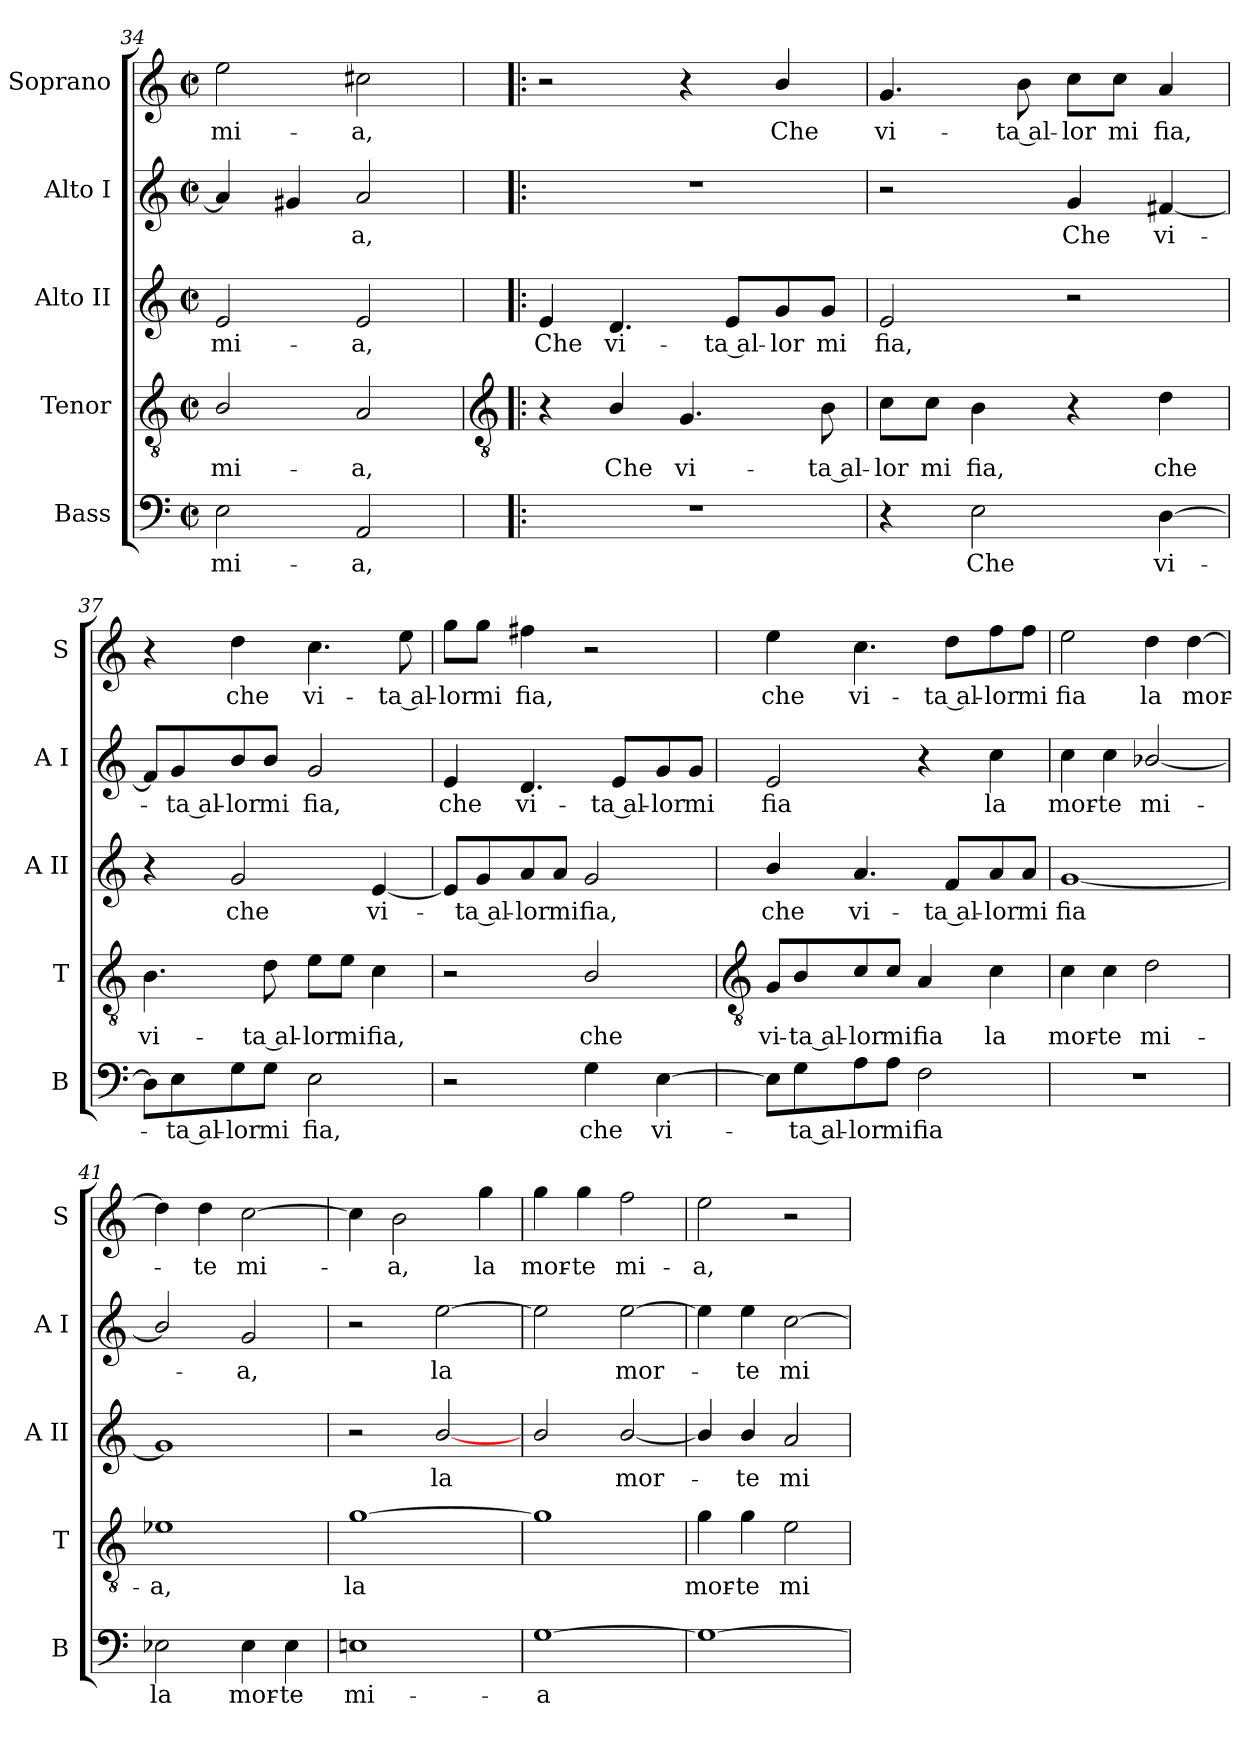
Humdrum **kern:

**kern	**text	**kern	**text	**kern	**text	**kern	**text	**kern	**text
*part5	*part5	*part4	*part4	*part3	*part3	*part2	*part2	*part1	*part1
*staff5	*staff5	*staff4	*staff4	*staff3	*staff3	*staff2	*staff2	*staff1	*staff1
*I"Bass	*	*I"Tenor	*	*I"Alto II	*	*I"Alto I	*	*I"Soprano	*
*I'B	*	*I'T	*	*I'A II	*	*I'A I	*	*I'S	*
*clefF4	*	*clefGv2	*	*clefG2	*	*clefG2	*	*clefG2	*
*k[]	*	*k[]	*	*k[]	*	*k[]	*	*k[]	*
*C:	*	*C:	*	*C:	*	*C:	*	*C:	*
*M2/2	*	*M2/2	*	*M2/2	*	*M2/2	*	*M2/2	*
*met(c|)	*	*met(c|)	*	*met(c|)	*	*met(c|)	*	*met(c|)	*
=34	=34	=34	=34	=34	=34	=34	=34	=34	=34
!	!LO:LY:b	!	!LO:LY:b	!	!LO:LY:b	!	!	!	!LO:LY:b
2E	mi-	2B/	mi-	2e	mi-	4a]	.	2ee	mi-
.	.	.	.	.	.	4g#X	.	.	.
!	!LO:LY:b	!	!LO:LY:b	!	!LO:LY:b	!	!LO:LY:b	!	!LO:LY:b
2AA	-a,	2A	-a,	2e	-a,	2a	a,	2cc#X	-a,
!!LO:LB:g=z
=35!|:	=35!|:	=35!|:	=35!|:	=35!|:	=35!|:	=35!|:	=35!|:	=35!|:	=35!|:
*	*	*clefGv2	*	*	*	*	*	*	*
!	!	!	!	!	!LO:LY:b	!	!	!	!
1r	.	4r	.	4e	Che	1r	.	2r	.
!	!	!	!LO:LY:b	!	!LO:LY:b	!	!	!	!
.	.	4B/	Che	4.d	vi-	.	.	.	.
!	!	!	!LO:LY:b	!	!	!	!	!	!
.	.	4.G	vi-	.	.	.	.	4r	.
!	!	!	!	!	!LO:LY:b	!	!	!	!
.	.	.	.	8e/L	-ta al-	.	.	.	.
!	!	!	!	!	!LO:LY:b	!	!	!	!LO:LY:b
.	.	.	.	8g/	-lor	.	.	4b/	Che
!	!	!	!LO:LY:b	!	!LO:LY:b	!	!	!	!
.	.	8B	-ta al-	8g/J	mi	.	.	.	.
=36	=36	=36	=36	=36	=36	=36	=36	=36	=36
!	!	!	!LO:LY:b	!	!LO:LY:b	!	!	!	!LO:LY:b
4r	.	8c\L	-lor	2e	fia,	2r	.	4.g	vi-
!	!	!	!LO:LY:b	!	!	!	!	!	!
.	.	8c\J	mi	.	.	.	.	.	.
!	!LO:LY:b	!	!LO:LY:b	!	!	!	!	!	!
2E	Che	4B	fia,	.	.	.	.	.	.
!	!	!	!	!	!	!	!	!	!LO:LY:b
.	.	.	.	.	.	.	.	8b	-ta al-
!	!	!	!	!	!	!	!LO:LY:b	!	!LO:LY:b
.	.	4r	.	2r	.	4g	Che	8cc\L	-lor
!	!	!	!	!	!	!	!	!	!LO:LY:b
.	.	.	.	.	.	.	.	8cc\J	mi
!	!LO:LY:b	!	!LO:LY:b	!	!	!	!LO:LY:b	!	!LO:LY:b
[4D	vi-	4d	che	.	.	[4f#X	vi-	4a	fia,
=37	=37	=37	=37	=37	=37	=37	=37	=37	=37
!	!	!	!LO:LY:b	!	!	!	!	!	!
8D\L]	.	4.B	vi-	4r	.	8f#/L]	.	4r	.
!	!LO:LY:b	!	!	!	!	!	!LO:LY:b	!	!
8E\	ta al-	.	.	.	.	8g/	ta al-	.	.
!	!LO:LY:b	!	!	!	!LO:LY:b	!	!LO:LY:b	!	!LO:LY:b
8G\	-lor	.	.	2g	che	8b/	-lor	4dd	che
!	!LO:LY:b	!	!LO:LY:b	!	!	!	!LO:LY:b	!	!
8G\J	mi	8d	-ta al-	.	.	8b/J	mi	.	.
!	!LO:LY:b	!	!LO:LY:b	!	!	!	!LO:LY:b	!	!LO:LY:b
2E	fia,	8e\L	-lor	.	.	2g	fia,	4.cc	vi-
!	!	!	!LO:LY:b	!	!	!	!	!	!
.	.	8e\J	mi	.	.	.	.	.	.
!	!	!	!LO:LY:b	!	!LO:LY:b	!	!	!	!
.	.	4c	fia,	[4e	vi-	.	.	.	.
!	!	!	!	!	!	!	!	!	!LO:LY:b
.	.	.	.	.	.	.	.	8ee	-ta al-
=38	=38	=38	=38	=38	=38	=38	=38	=38	=38
!	!	!	!	!	!	!	!LO:LY:b	!	!LO:LY:b
2r	.	2r	.	8e/L]	.	4e	che	8gg\L	-lor
!	!	!	!	!	!LO:LY:b	!	!	!	!LO:LY:b
.	.	.	.	8g/	ta al-	.	.	8gg\J	mi
!	!	!	!	!	!LO:LY:b	!	!LO:LY:b	!	!LO:LY:b
.	.	.	.	8a/	-lor	4.d	vi-	4ff#X	fia,
!	!	!	!	!	!LO:LY:b	!	!	!	!
.	.	.	.	8a/J	mi	.	.	.	.
!	!LO:LY:b	!	!LO:LY:b	!	!LO:LY:b	!	!	!	!
4G	che	2B/	che	2g	fia,	.	.	2r	.
!	!	!	!	!	!	!	!LO:LY:b	!	!
.	.	.	.	.	.	8e/L	-ta al-	.	.
!	!LO:LY:b	!	!	!	!	!	!LO:LY:b	!	!
[4E	vi-	.	.	.	.	8g/	-lor	.	.
!	!	!	!	!	!	!	!LO:LY:b	!	!
.	.	.	.	.	.	8g/J	mi	.	.
!!LO:LB:g=z
=39	=39	=39	=39	=39	=39	=39	=39	=39	=39
*	*	*clefGv2	*	*	*	*	*	*	*
!	!	!	!LO:LY:b	!	!LO:LY:b	!	!LO:LY:b	!	!LO:LY:b
8E\L]	.	8G/L	vi-	4b/	che	2e	fia	4ee	che
!	!LO:LY:b	!	!LO:LY:b	!	!	!	!	!	!
8G\	ta al-	8B/	-ta al-	.	.	.	.	.	.
!	!LO:LY:b	!	!LO:LY:b	!	!LO:LY:b	!	!	!	!LO:LY:b
8A\	-lor	8c/	-lor	4.a	vi-	.	.	4.cc	vi-
!	!LO:LY:b	!	!LO:LY:b	!	!	!	!	!	!
8A\J	mi	8c/J	mi	.	.	.	.	.	.
!	!LO:LY:b	!	!LO:LY:b	!	!	!	!	!	!
2F	fia	4A	fia	.	.	4r	.	.	.
!	!	!	!	!	!LO:LY:b	!	!	!	!LO:LY:b
.	.	.	.	8f/L	-ta al-	.	.	8dd\L	-ta al-
!	!	!	!LO:LY:b	!	!LO:LY:b	!	!LO:LY:b	!	!LO:LY:b
.	.	4c	la	8a/	-lor	4cc	la	8ff\	-lor
!	!	!	!	!	!LO:LY:b	!	!	!	!LO:LY:b
.	.	.	.	8a/J	mi	.	.	8ff\J	mi
=40	=40	=40	=40	=40	=40	=40	=40	=40	=40
!	!	!	!LO:LY:b	!	!LO:LY:b	!	!LO:LY:b	!	!LO:LY:b
1r	.	4c	mor-	[1g	fia	4cc	mor-	2ee	fia
!	!	!	!LO:LY:b	!	!	!	!LO:LY:b	!	!
.	.	4c	-te	.	.	4cc	-te	.	.
!	!	!	!LO:LY:b	!	!	!	!LO:LY:b	!	!LO:LY:b
.	.	2d	mi-	.	.	[2b-X/	mi-	4dd	la
!	!	!	!	!	!	!	!	!	!LO:LY:b
.	.	.	.	.	.	.	.	[4dd	mor-
=41	=41	=41	=41	=41	=41	=41	=41	=41	=41
!	!LO:LY:b	!	!LO:LY:b	!	!	!	!	!	!
2E-X	la	1e-X	-a,	1g]	.	2b-/]	.	4dd]	.
!	!	!	!	!	!	!	!	!	!LO:LY:b
.	.	.	.	.	.	.	.	4dd	te
!	!LO:LY:b	!	!	!	!	!	!LO:LY:b	!	!LO:LY:b
4E-	mor-	.	.	.	.	2g	a,	[2cc	mi-
!	!LO:LY:b	!	!	!	!	!	!	!	!
4E-	-te	.	.	.	.	.	.	.	.
=42	=42	=42	=42	=42	=42	=42	=42	=42	=42
!	!LO:LY:b	!	!LO:LY:b	!	!	!	!	!	!
1En	mi-	[1g	la	2r	.	2r	.	4cc]	.
!	!	!	!	!	!	!	!	!	!LO:LY:b
.	.	.	.	.	.	.	.	2b	a,
!	!	!	!	!	!LO:LY:b	!	!LO:LY:b	!	!
.	.	.	.	[2b/	la	[2ee	la	.	.
!	!	!	!	!	!	!	!	!	!LO:LY:b
.	.	.	.	.	.	.	.	4gg	la
=43	=43	=43	=43	=43	=43	=43	=43	=43	=43
!	!LO:LY:b	!	!	!	!	!	!	!	!LO:LY:b
[1G	-a	1g]	.	2b/	.	2ee]	.	4gg	mor-
!	!	!	!	!	!	!	!	!	!LO:LY:b
.	.	.	.	.	.	.	.	4gg	-te
!	!	!	!	!	!LO:LY:b	!	!LO:LY:b	!	!LO:LY:b
.	.	.	.	[2b/	mor-	[2ee	mor-	2ff	mi-
=44	=44	=44	=44	=44	=44	=44	=44	=44	=44
!	!	!	!LO:LY:b	!	!	!	!	!	!LO:LY:b
1G_	.	4g	mor-	4b/]	.	4ee]	.	2ee	-a,
!	!	!	!LO:LY:b	!	!LO:LY:b	!	!LO:LY:b	!	!
.	.	4g	-te	4b/	te	4ee	te	.	.
!	!	!	!LO:LY:b	!	!LO:LY:b	!	!LO:LY:b	!	!
.	.	2e	mi-	2a	mi-	[2cc	mi-	2r	.
=	=	=	=	=	=	=	=	=	=
*-	*-	*-	*-	*-	*-	*-	*-	*-	*-
